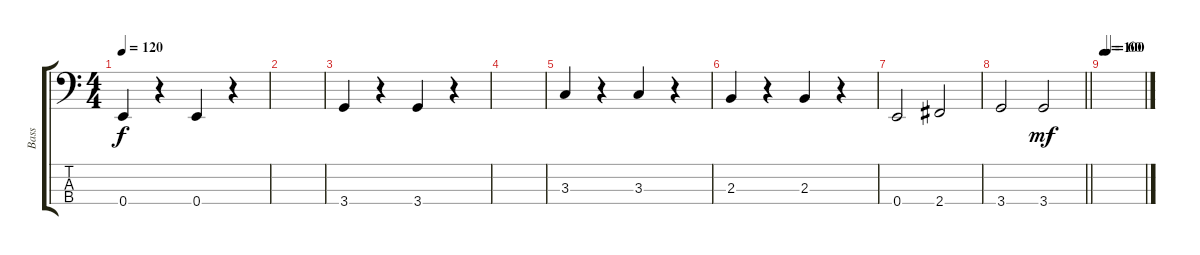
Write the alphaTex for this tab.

\track ("Bass" "Bass") {instrument electricbassfinger}
\staff {score tabs}
\tuning (G2 D2 A1 E1) {hide}
\ts (4 4)
\tempo 120
\clef f4
\ks c
0.4.4{dy f} r.4 0.4.4 r.4 |
|
3.4.4 r.4 3.4.4 r.4 |
|
3.3.4 r.4 3.3.4 r.4 |
2.3.4 r.4 2.3.4 r.4 |
0.4.2 2.4.2 |
\barLineRight lightlight
3.4.2 3.4.2{dy mf} |
\section ("" "")
\tempo 100
\tempo (60 0.09375)
